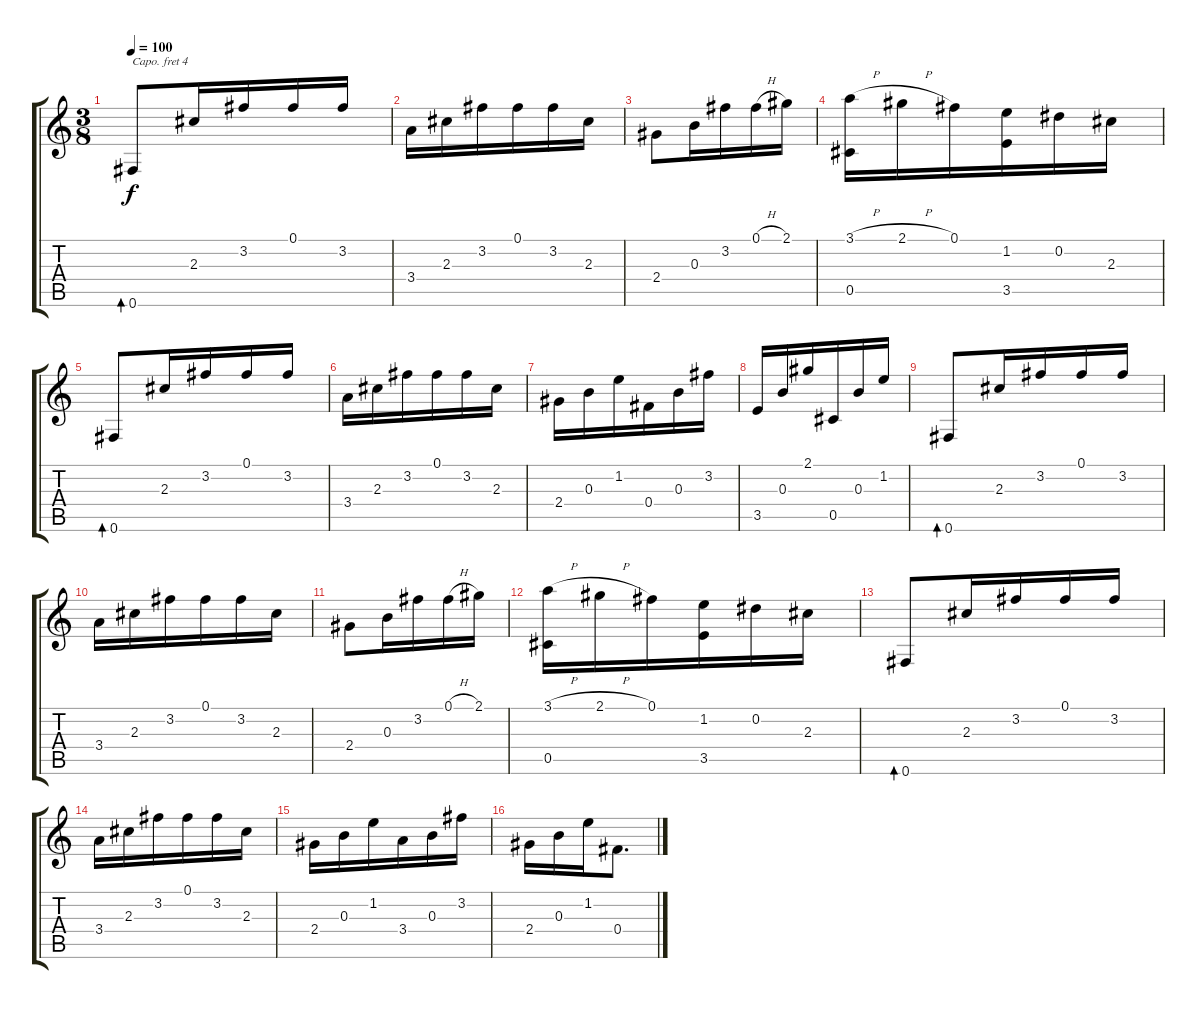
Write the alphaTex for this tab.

\track "" {instrument acousticguitarsteel}
\staff {score tabs}
\capo 4
\tuning (D4 B3 G3 D3 A2 D2) {hide}
\ts (3 8)
\tempo 100
\clef g2
\ks c
0.6.8{bd 60 dy f} 2.3.16 3.2.16 0.1.16 3.2.16 |
3.4.16 2.3.16 3.2.16 0.1.16 3.2.16 2.3.16 |
2.4.8 0.3.16 3.2.16 0.1{h}.16 2.1.16 |
(3.1{h} 0.5).16 2.1{h}.16 0.1.16 (1.2 3.5).16 0.2.16 2.3.16 |
0.6.8{bd 60} 2.3.16 3.2.16 0.1.16 3.2.16 |
3.4.16 2.3.16 3.2.16 0.1.16 3.2.16 2.3.16 |
2.4.16 0.3.16 1.2.16 0.4.16 0.3.16 3.2.16 |
3.5.16 0.3.16 2.1.16 0.5.16 0.3.16 1.2.16 |
0.6.8{bd 60} 2.3.16 3.2.16 0.1.16 3.2.16 |
3.4.16 2.3.16 3.2.16 0.1.16 3.2.16 2.3.16 |
2.4.8 0.3.16 3.2.16 0.1{h}.16 2.1.16 |
(3.1{h} 0.5).16 2.1{h}.16 0.1.16 (1.2 3.5).16 0.2.16 2.3.16 |
0.6.8{bd 60} 2.3.16 3.2.16 0.1.16 3.2.16 |
3.4.16 2.3.16 3.2.16 0.1.16 3.2.16 2.3.16 |
2.4.16 0.3.16 1.2.16 3.4.16 0.3.16 3.2.16 |
2.4.16 0.3.16 1.2.16 0.4.8{d}
